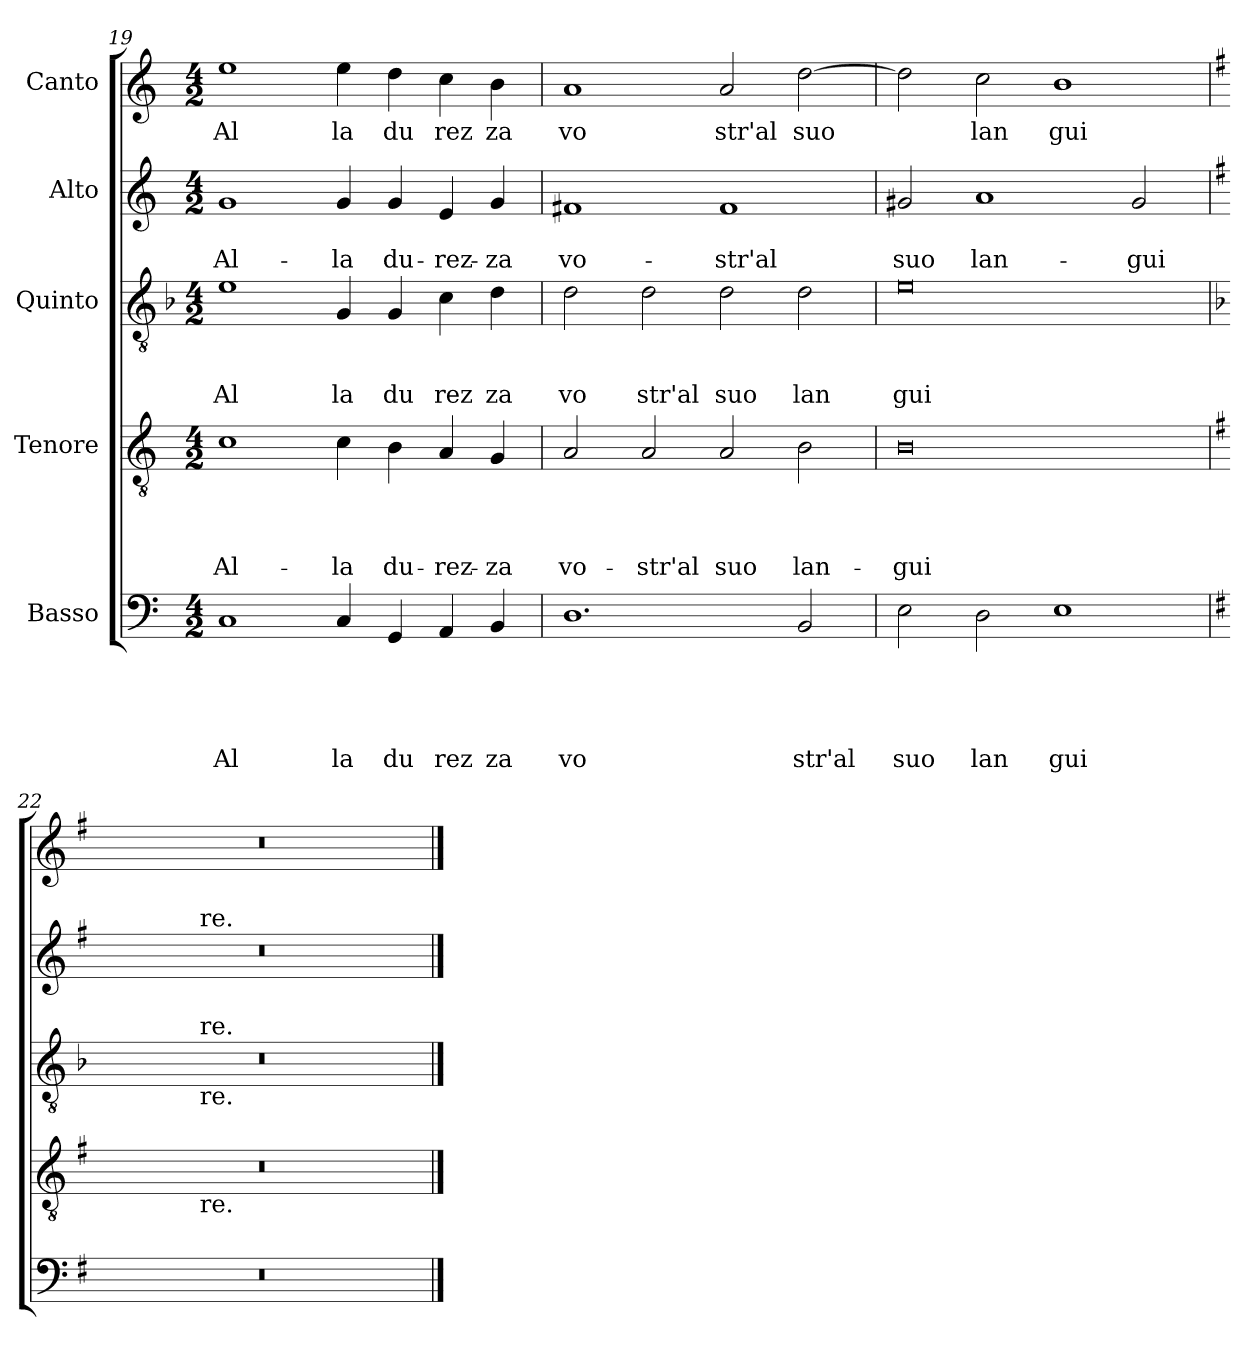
**kern	**text	**text	**text	**text	**text	**kern	**text	**text	**text	**text	**kern	**text	**text	**text	**kern	**text	**text	**kern	**text
*part5	*part5	*part5	*part5	*part5	*part5	*part4	*part4	*part4	*part4	*part4	*part3	*part3	*part3	*part3	*part2	*part2	*part2	*part1	*part1
*staff5	*staff5	*staff5	*staff5	*staff5	*staff5	*staff4	*staff4	*staff4	*staff4	*staff4	*staff3	*staff3	*staff3	*staff3	*staff2	*staff2	*staff2	*staff1	*staff1
*I"Basso	*	*	*	*	*	*I"Tenore	*	*	*	*	*I"Quinto	*	*	*	*I"Alto	*	*	*I"Canto	*
*clefF4	*	*	*	*	*	*clefGv2	*	*	*	*	*clefGv2	*	*	*	*clefG2	*	*	*clefG2	*
*k[]	*	*	*	*	*	*k[]	*	*	*	*	*k[b-]	*	*	*	*k[]	*	*	*k[]	*
*C:	*	*	*	*	*	*C:	*	*	*	*	*F:	*	*	*	*C:	*	*	*C:	*
*M4/2	*	*	*	*	*	*M4/2	*	*	*	*	*M4/2	*	*	*	*M4/2	*	*	*M4/2	*
=19	=19	=19	=19	=19	=19	=19	=19	=19	=19	=19	=19	=19	=19	=19	=19	=19	=19	=19	=19
!	!	!	!	!	!LO:LY:b	!	!	!	!	!LO:LY:b	!	!	!	!LO:LY:b	!	!	!LO:LY:b	!	!LO:LY:b
1C	.	.	.	.	Al	1c	.	.	.	Al-	1e	.	.	Al	1g	.	Al-	1ee	Al
!	!	!	!	!	!LO:LY:b	!	!	!	!	!LO:LY:b	!	!	!	!LO:LY:b	!	!	!LO:LY:b	!	!LO:LY:b
4C/	.	.	.	.	la	4c\	.	.	.	-la	4G/	.	.	la	4g/	.	-la	4ee\	la
!	!	!	!	!	!LO:LY:b	!	!	!	!	!LO:LY:b	!	!	!	!LO:LY:b	!	!	!LO:LY:b	!	!LO:LY:b
4GG/	.	.	.	.	du	4B\	.	.	.	du-	4G/	.	.	du	4g/	.	du-	4dd\	du
!	!	!	!	!	!LO:LY:b	!	!	!	!	!LO:LY:b	!	!	!	!LO:LY:b	!	!	!LO:LY:b	!	!LO:LY:b
4AA/	.	.	.	.	rez	4A/	.	.	.	-rez-	4c\	.	.	rez	4e/	.	-rez-	4cc\	rez
!	!	!	!	!	!LO:LY:b	!	!	!	!	!LO:LY:b	!	!	!	!LO:LY:b	!	!	!LO:LY:b	!	!LO:LY:b
4BB/	.	.	.	.	za	4G/	.	.	.	-za	4d\	.	.	za	4g/	.	-za	4b\	za
=20	=20	=20	=20	=20	=20	=20	=20	=20	=20	=20	=20	=20	=20	=20	=20	=20	=20	=20	=20
!	!	!	!	!	!LO:LY:b	!	!	!	!	!LO:LY:b	!	!	!	!LO:LY:b	!	!	!LO:LY:b	!	!LO:LY:b
1.D	.	.	.	.	vo	2A/	.	.	.	vo-	2d\	.	.	vo	1f#X	.	vo-	1a	vo
!	!	!	!	!	!	!	!	!	!	!LO:LY:b	!	!	!	!LO:LY:b	!	!	!	!	!
.	.	.	.	.	.	2A/	.	.	.	-str'al	2d\	.	.	str'al	.	.	.	.	.
!	!	!	!	!	!	!	!	!	!	!LO:LY:b	!	!	!	!LO:LY:b	!	!	!LO:LY:b	!	!LO:LY:b
.	.	.	.	.	.	2A/	.	.	.	suo	2d\	.	.	suo	1f#	.	-str'al	2a/	str'al
!	!	!	!	!	!LO:LY:b	!	!	!	!	!LO:LY:b	!	!	!	!LO:LY:b	!	!	!	!	!LO:LY:b
2BB/	.	.	.	.	str'al	2B\	.	.	.	lan-	2d\	.	.	lan	.	.	.	[>2dd\	suo
=21	=21	=21	=21	=21	=21	=21	=21	=21	=21	=21	=21	=21	=21	=21	=21	=21	=21	=21	=21
!	!	!	!	!	!LO:LY:b	!	!	!	!	!LO:LY:b	!	!	!	!LO:LY:b	!	!	!LO:LY:b	!	!
2E\	.	.	.	.	suo	0B	.	.	.	-gui-	0e	.	.	gui	2g#X/	.	suo	2dd\]	.
!	!	!	!	!	!LO:LY:b	!	!	!	!	!	!	!	!	!	!	!	!LO:LY:b	!	!LO:LY:b
2D\	.	.	.	.	lan	.	.	.	.	.	.	.	.	.	1a	.	lan-	2cc\	lan
!	!	!	!	!	!LO:LY:b	!	!	!	!	!	!	!	!	!	!	!	!	!	!LO:LY:b
1E	.	.	.	.	gui	.	.	.	.	.	.	.	.	.	.	.	.	1b	gui
!	!	!	!	!	!	!	!	!	!	!	!	!	!	!	!	!	!LO:LY:b	!	!
.	.	.	.	.	.	.	.	.	.	.	.	.	.	.	2g#/	.	-gui-	.	.
=22	=22	=22	=22	=22	=22	=22	=22	=22	=22	=22	=22	=22	=22	=22	=22	=22	=22	=22	=22
*k[f#]	*	*	*	*	*	*k[f#]	*	*	*	*	*	*	*	*	*k[f#]	*	*	*k[f#]	*
*G:	*	*	*	*	*	*G:	*	*	*	*	*	*	*	*	*G:	*	*	*G:	*
*	*	*	*	*	*	*^	*	*	*	*	*^	*	*	*	*^	*	*	*	*
0r	.	.	.	.	.	0r	4ryy	.	.	.	.	0r	4ryy	.	.	.	0r	4ryy	.	.	0r	.
.	.	.	.	.	.	.	8ryy	.	.	.	.	.	8ryy	.	.	.	.	8ryy	.	.	.	.
.	.	.	.	.	.	.	32ryy	.	.	.	.	.	32ryy	.	.	.	.	32ryy	.	.	.	.
!	!	!	!	!	!	!	!	!	!	!	!	!	!	!	!	!	!	!LO:TX:a:t=re.	!	!	!	!
!	!	!	!	!	!	!	!	!	!	!	!	!	!LO:TX:b:t=re.	!	!	!	!	!	!	!	!	!
!	!	!	!	!	!	!	!	!	!	!	!	!	!LO:TX:a:t=re.	!	!	!	!	!	!	!	!	!
!	!	!	!	!	!	!	!LO:TX:b:t=re.	!	!	!	!	!	!	!	!	!	!	!	!	!	!	!
.	.	.	.	.	.	.	1ryy	.	.	.	.	.	1ryy	.	.	.	.	1ryy	.	.	.	.
.	.	.	.	.	.	.	2ryy	.	.	.	.	.	2ryy	.	.	.	.	2ryy	.	.	.	.
.	.	.	.	.	.	.	16.ryy	.	.	.	.	.	16.ryy	.	.	.	.	16.ryy	.	.	.	.
*	*	*	*	*	*	*v	*v	*	*	*	*	*	*	*	*	*	*v	*v	*	*	*	*
*	*	*	*	*	*	*	*	*	*	*	*v	*v	*	*	*	*	*	*	*	*
==	==	==	==	==	==	==	==	==	==	==	==	==	==	==	==	==	==	==	==
*-	*-	*-	*-	*-	*-	*-	*-	*-	*-	*-	*-	*-	*-	*-	*-	*-	*-	*-	*-
